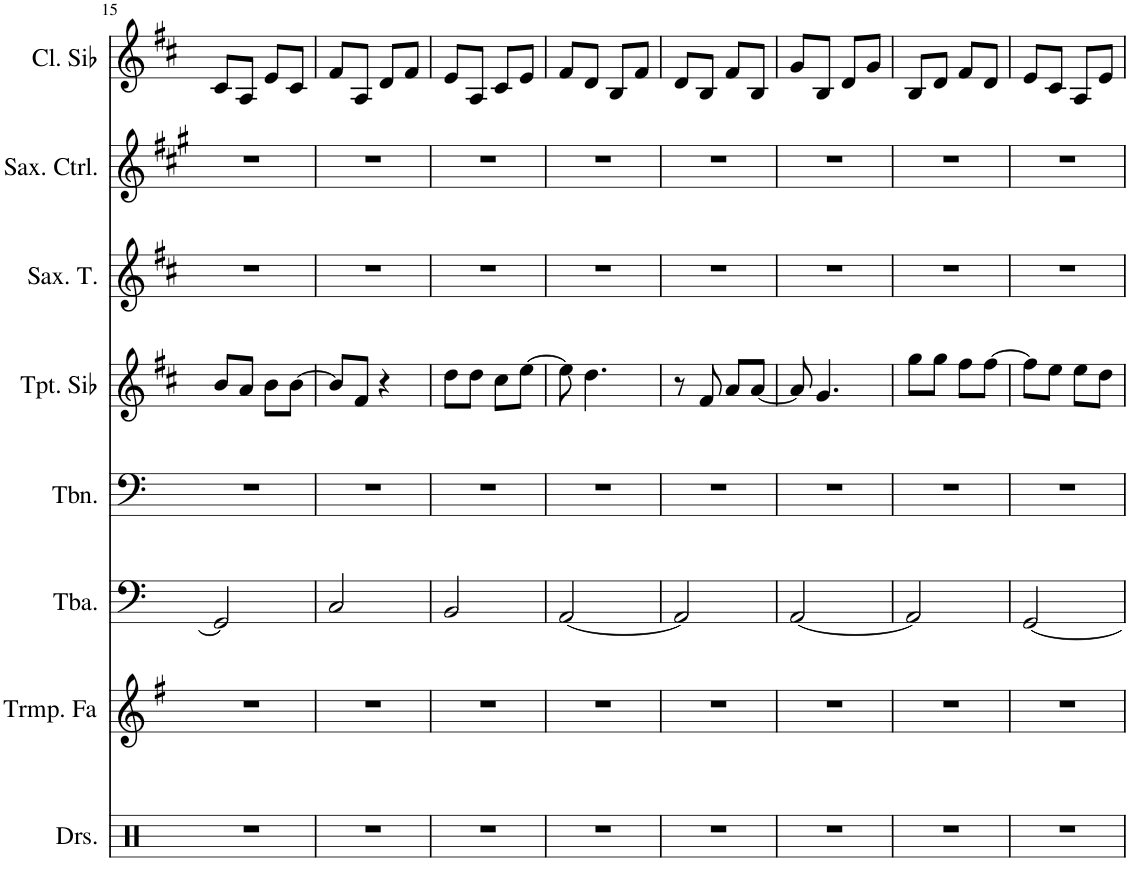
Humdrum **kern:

**kern	**kern	**kern	**kern	**kern	**kern	**kern	**kern
*part8	*part7	*part6	*part5	*part4	*part3	*part2	*part1
*staff8	*staff7	*staff6	*staff5	*staff4	*staff3	*staff2	*staff1
*I"Drumset	*I"Trompa en Fa	*I"Tuba	*I"Trombón	*I"Trompeta en Sib	*I"Saxofón tenor	*I"Saxofón contralto	*I"Clarinete en Sib
*I'Drs.	*I'Trmp. Fa	*I'Tba.	*I'Tbn.	*I'Tpt. Sib	*I'Sax. T.	*I'Sax. Ctrl.	*I'Cl. Sib
!!LO:PB:g=z
*clefX	*clefG2	*clefF4	*clefF4	*clefG2	*clefG2	*clefG2	*clefG2
*	*Trd4c7	*	*	*Trd1c2	*Trd8c14	*Trd5c9	*Trd1c2
*k[]	*k[f#]	*k[]	*k[]	*k[f#c#]	*k[f#c#]	*k[f#c#g#]	*k[f#c#]
*M2/4	*M2/4	*M2/4	*M2/4	*M2/4	*M2/4	*M2/4	*M2/4
=15	=15	=15	=15	=15	=15	=15	=15
2r	2r	2GG/]	2r	8b/L	2r	2r	8c#/L
.	.	.	.	8a/J	.	.	8A/J
.	.	.	.	8b\L	.	.	8e/L
.	.	.	.	[8b\J	.	.	8c#/J
=16	=16	=16	=16	=16	=16	=16	=16
2r	2r	2C/	2r	8b/L]	2r	2r	8f#/L
.	.	.	.	8f#/J	.	.	8A/J
.	.	.	.	4r	.	.	8d/L
.	.	.	.	.	.	.	8f#/J
=17	=17	=17	=17	=17	=17	=17	=17
2r	2r	2BB/	2r	8dd\L	2r	2r	8e/L
.	.	.	.	8dd\J	.	.	8A/J
.	.	.	.	8cc#\L	.	.	8c#/L
.	.	.	.	[8ee\J	.	.	8e/J
=18	=18	=18	=18	=18	=18	=18	=18
2r	2r	[2AA/	2r	8ee\]	2r	2r	8f#/L
.	.	.	.	4.dd\	.	.	8d/J
.	.	.	.	.	.	.	8B/L
.	.	.	.	.	.	.	8f#/J
=19	=19	=19	=19	=19	=19	=19	=19
2r	2r	2AA/]	2r	8r	2r	2r	8d/L
.	.	.	.	8f#/	.	.	8B/J
.	.	.	.	8a/L	.	.	8f#/L
.	.	.	.	[8a/J	.	.	8B/J
=20	=20	=20	=20	=20	=20	=20	=20
2r	2r	[2AA/	2r	8a/]	2r	2r	8g/L
.	.	.	.	4.g/	.	.	8B/J
.	.	.	.	.	.	.	8d/L
.	.	.	.	.	.	.	8g/J
=21	=21	=21	=21	=21	=21	=21	=21
2r	2r	2AA/]	2r	8gg\L	2r	2r	8B/L
.	.	.	.	8gg\J	.	.	8d/J
.	.	.	.	8ff#\L	.	.	8f#/L
.	.	.	.	[8ff#\J	.	.	8d/J
=22	=22	=22	=22	=22	=22	=22	=22
2r	2r	[2GG/	2r	8ff#\L]	2r	2r	8e/L
.	.	.	.	8ee\J	.	.	8c#/J
.	.	.	.	8ee\L	.	.	8A/L
.	.	.	.	8dd\J	.	.	8e/J
=	=	=	=	=	=	=	=
*-	*-	*-	*-	*-	*-	*-	*-
